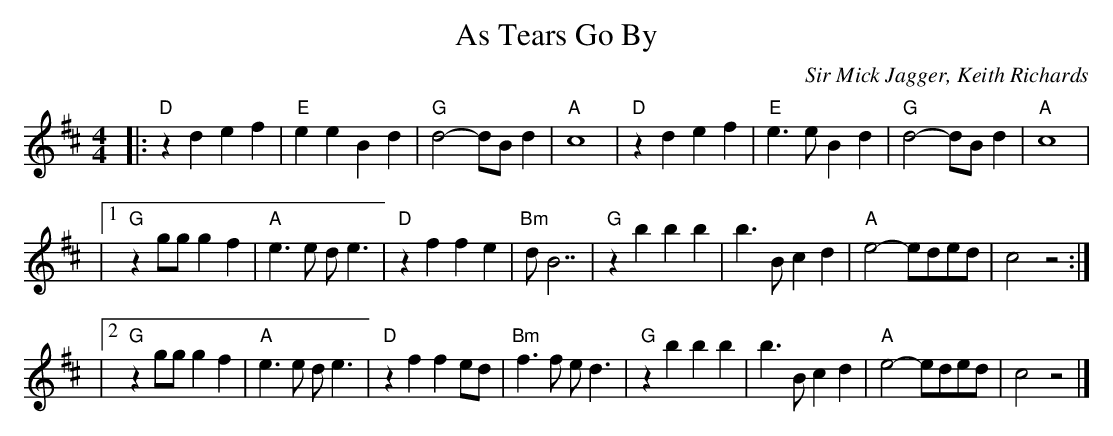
X:1
T: As Tears Go By
C: Sir Mick Jagger, Keith Richards
M: 4/4
L: 1/8
K: D
|: "D"z2d2 e2f2 | "E"e2e2 B2d2 | "G"d4- dBd2 | "A"c8 \
|  "D"z2d2 e2f2 | "E"e3e  B2d2 | "G"d4- dBd2 | "A"c8 |
|1 "G"z2gg g2f2 | "A"e3e de3 | "D"z2f2 f2e2 | "Bm"d B7 \
|  "G"z2b2 b2b2 | b3B c2d2 | "A"e4- eded | c4 z4 :|
|2 "G"z2gg g2f2 | "A"e3e de3 | "D"z2f2 f2ed | "Bm"f3f ed3 \
|  "G"z2b2 b2b2 | b3B c2d2 | "A"e4- eded | c4 z4 |]
